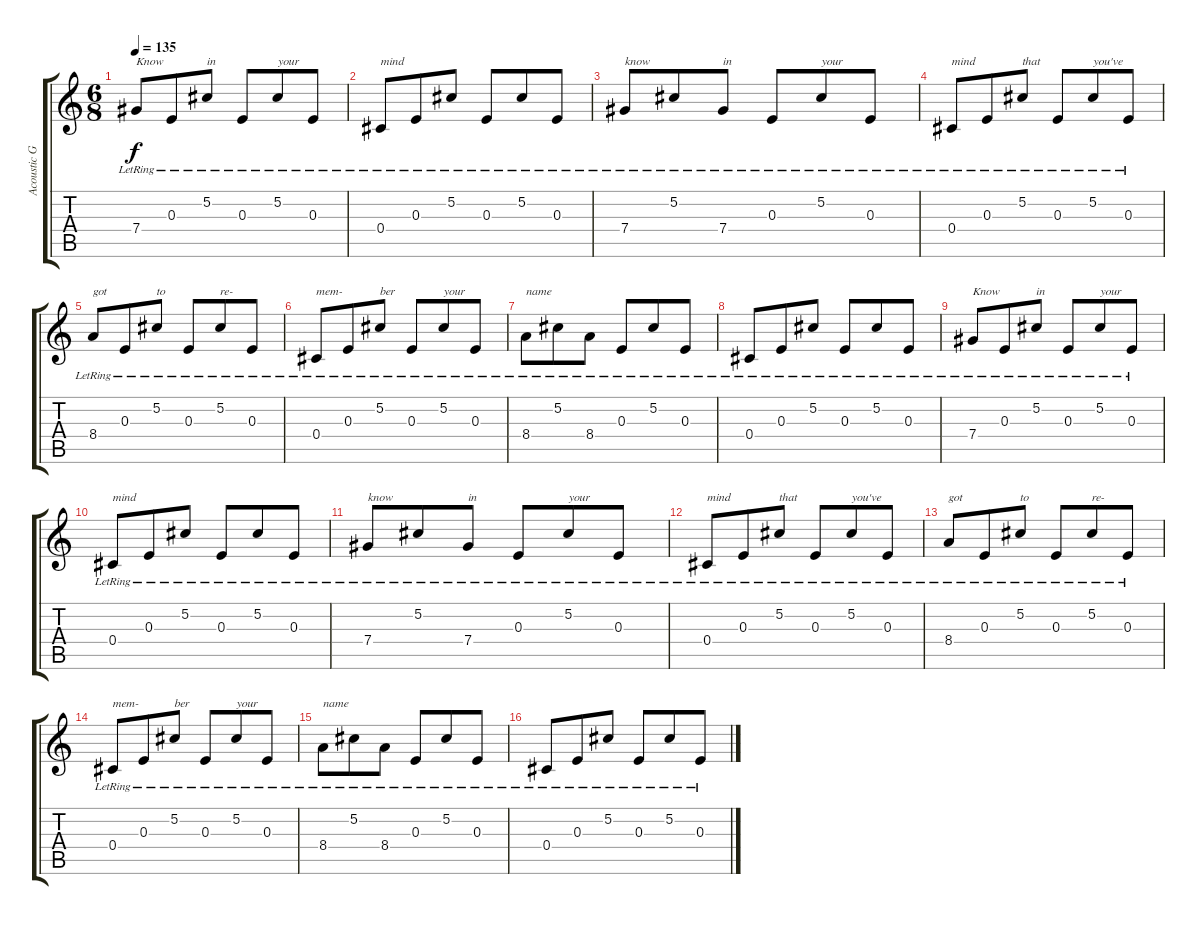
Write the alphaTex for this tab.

\track ("Acoustic Guitar" "Acoustic G") {instrument acousticguitarsteel}
\staff {score tabs}
\tuning (E4 Ab3 E3 Db3 Ab2 Db2) {hide}
\ts (6 8)
\tempo 135
\clef g2
\ks c
7.4{lr}.8{txt "Know" dy f} 0.3{lr}.8 5.2{lr}.8{txt "in"} 0.3{lr}.8 5.2{lr}.8{txt "your"} 0.3{lr}.8 |
0.4{lr}.8{txt "mind"} 0.3{lr}.8 5.2{lr}.8 0.3{lr}.8 5.2{lr}.8 0.3{lr}.8 |
7.4{lr}.8{txt "know"} 5.2{lr}.8 7.4{lr}.8{txt "in"} 0.3{lr}.8 5.2{lr}.8{txt "your"} 0.3{lr}.8 |
0.4{lr}.8{txt "mind"} 0.3{lr}.8 5.2{lr}.8{txt "that"} 0.3{lr}.8 5.2{lr}.8{txt "you've"} 0.3{lr}.8 |
8.4{lr}.8{txt "got"} 0.3{lr}.8 5.2{lr}.8{txt "to"} 0.3{lr}.8 5.2{lr}.8{txt "re-"} 0.3{lr}.8 |
0.4{lr}.8{txt "mem-"} 0.3{lr}.8 5.2{lr}.8{txt "ber"} 0.3{lr}.8 5.2{lr}.8{txt "your"} 0.3{lr}.8 |
8.4{lr}.8{txt "name"} 5.2{lr}.8 8.4{lr}.8 0.3{lr}.8 5.2{lr}.8 0.3{lr}.8 |
0.4{lr}.8 0.3{lr}.8 5.2{lr}.8 0.3{lr}.8 5.2{lr}.8 0.3{lr}.8 |
7.4{lr}.8{txt "Know"} 0.3{lr}.8 5.2{lr}.8{txt "in"} 0.3{lr}.8 5.2{lr}.8{txt "your"} 0.3{lr}.8 |
0.4{lr}.8{txt "mind"} 0.3{lr}.8 5.2{lr}.8 0.3{lr}.8 5.2{lr}.8 0.3{lr}.8 |
7.4{lr}.8{txt "know"} 5.2{lr}.8 7.4{lr}.8{txt "in"} 0.3{lr}.8 5.2{lr}.8{txt "your"} 0.3{lr}.8 |
0.4{lr}.8{txt "mind"} 0.3{lr}.8 5.2{lr}.8{txt "that"} 0.3{lr}.8 5.2{lr}.8{txt "you've"} 0.3{lr}.8 |
8.4{lr}.8{txt "got"} 0.3{lr}.8 5.2{lr}.8{txt "to"} 0.3{lr}.8 5.2{lr}.8{txt "re-"} 0.3{lr}.8 |
0.4{lr}.8{txt "mem-"} 0.3{lr}.8 5.2{lr}.8{txt "ber"} 0.3{lr}.8 5.2{lr}.8{txt "your"} 0.3{lr}.8 |
8.4{lr}.8{txt "name"} 5.2{lr}.8 8.4{lr}.8 0.3{lr}.8 5.2{lr}.8 0.3{lr}.8 |
0.4{lr}.8 0.3{lr}.8 5.2{lr}.8 0.3{lr}.8 5.2{lr}.8 0.3{lr}.8
